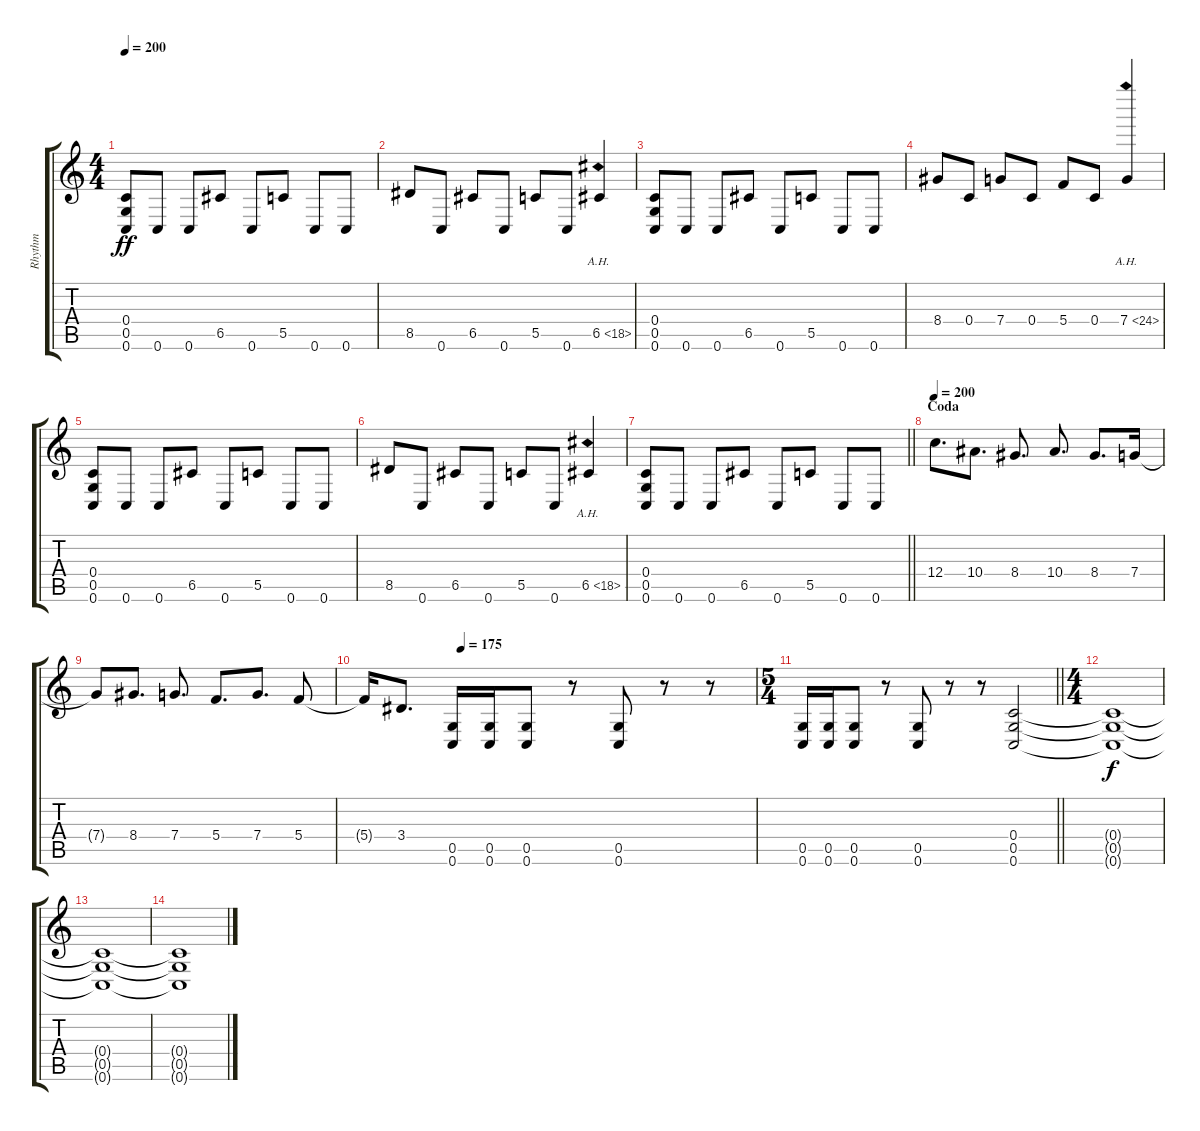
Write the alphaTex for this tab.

\track ("Rhythm" "Rhythm") {instrument distortionguitar}
\staff {score tabs}
\tuning (D4 A3 F3 C3 G2 C2) {hide}
\ts (4 4)
\tempo 200
\clef g2
\ks c
(0.4 0.5 0.6).8{dy ff} 0.6.8 0.6.8 6.5.8 0.6.8 5.5.8 0.6.8 0.6.8 |
8.5.8 0.6.8 6.5.8 0.6.8 5.5.8 0.6.8 6.5{ah 12}.4 |
(0.4 0.5 0.6).8 0.6.8 0.6.8 6.5.8 0.6.8 5.5.8 0.6.8 0.6.8 |
8.4.8 0.4.8 7.4.8 0.4.8 5.4.8 0.4.8 7.4{ah 17}.4 |
(0.4 0.5 0.6).8 0.6.8 0.6.8 6.5.8 0.6.8 5.5.8 0.6.8 0.6.8 |
8.5.8 0.6.8 6.5.8 0.6.8 5.5.8 0.6.8 6.5{ah 12}.4 |
\barLineRight lightlight
(0.4 0.5 0.6).8 0.6.8 0.6.8 6.5.8 0.6.8 5.5.8 0.6.8 0.6.8 |
\section ("" "Coda")
\tempo 200
12.4.8{d} 10.4.8{d} 8.4.8{d} 10.4.8{d} 8.4.8{d} 7.4.16 |
7.4{t}.8 8.4.8{d} 7.4.8{d} 5.4.8{d} 7.4.8{d} 5.4.8 |
\tempo (175 0.25)
5.4{t}.16 3.4.8{d} (0.5 0.6).16 (0.5 0.6).16 (0.5 0.6).8 r.8 (0.5 0.6).8 r.8 r.8 |
\ts (5 4)
\barLineRight lightlight
(0.5 0.6).16 (0.5 0.6).16 (0.5 0.6).8 r.8 (0.5 0.6).8 r.8 r.8 (0.4 0.5 0.6).2 |
\ts (4 4)
(0.4{t} 0.5{t} 0.6{t}).1{dy f} |
(0.4{t} 0.5{t} 0.6{t}).1 |
(0.4{t} 0.5{t} 0.6{t}).1
